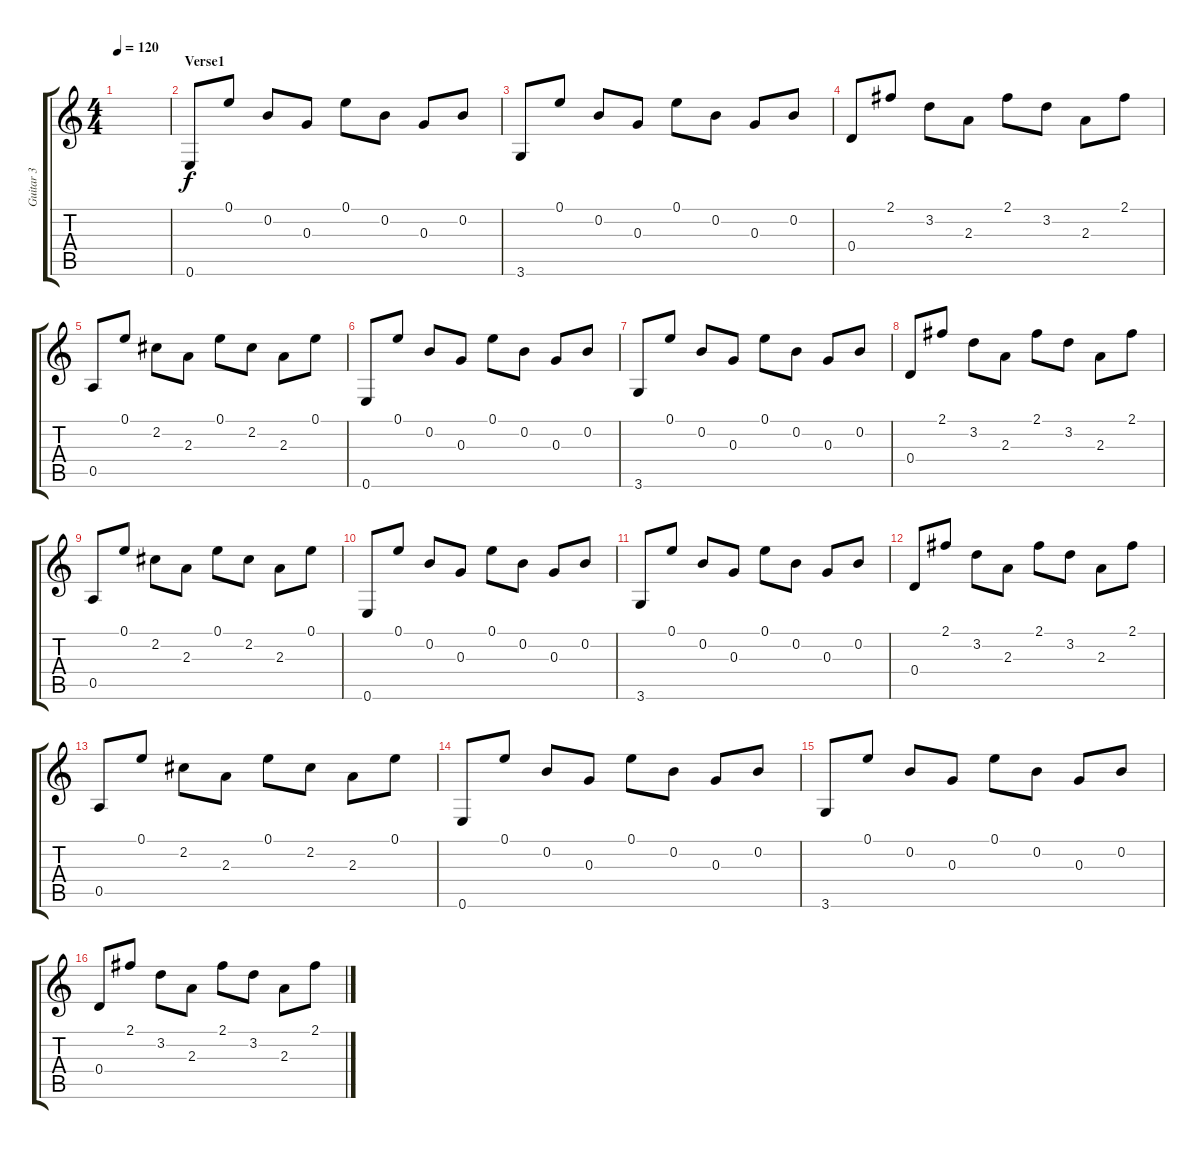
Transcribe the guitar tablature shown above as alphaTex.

\track ("Guitar 3" "Guitar 3") {instrument acousticguitarsteel}
\staff {score tabs}
\tuning (E4 B3 G3 D3 A2 E2) {hide}
\ts (4 4)
\tempo 120
\clef g2
\ks c
|
\section ("" "Verse1")
0.6.8 0.1.8 0.2.8 0.3.8 0.1.8 0.2.8 0.3.8 0.2.8 |
3.6.8 0.1.8 0.2.8 0.3.8 0.1.8 0.2.8 0.3.8 0.2.8 |
0.4.8 2.1.8 3.2.8 2.3.8 2.1.8 3.2.8 2.3.8 2.1.8 |
0.5.8 0.1.8 2.2.8 2.3.8 0.1.8 2.2.8 2.3.8 0.1.8 |
0.6.8 0.1.8 0.2.8 0.3.8 0.1.8 0.2.8 0.3.8 0.2.8 |
3.6.8 0.1.8 0.2.8 0.3.8 0.1.8 0.2.8 0.3.8 0.2.8 |
0.4.8 2.1.8 3.2.8 2.3.8 2.1.8 3.2.8 2.3.8 2.1.8 |
0.5.8 0.1.8 2.2.8 2.3.8 0.1.8 2.2.8 2.3.8 0.1.8 |
0.6.8 0.1.8 0.2.8 0.3.8 0.1.8 0.2.8 0.3.8 0.2.8 |
3.6.8 0.1.8 0.2.8 0.3.8 0.1.8 0.2.8 0.3.8 0.2.8 |
0.4.8 2.1.8 3.2.8 2.3.8 2.1.8 3.2.8 2.3.8 2.1.8 |
0.5.8 0.1.8 2.2.8 2.3.8 0.1.8 2.2.8 2.3.8 0.1.8 |
0.6.8 0.1.8 0.2.8 0.3.8 0.1.8 0.2.8 0.3.8 0.2.8 |
3.6.8 0.1.8 0.2.8 0.3.8 0.1.8 0.2.8 0.3.8 0.2.8 |
0.4.8 2.1.8 3.2.8 2.3.8 2.1.8 3.2.8 2.3.8 2.1.8
